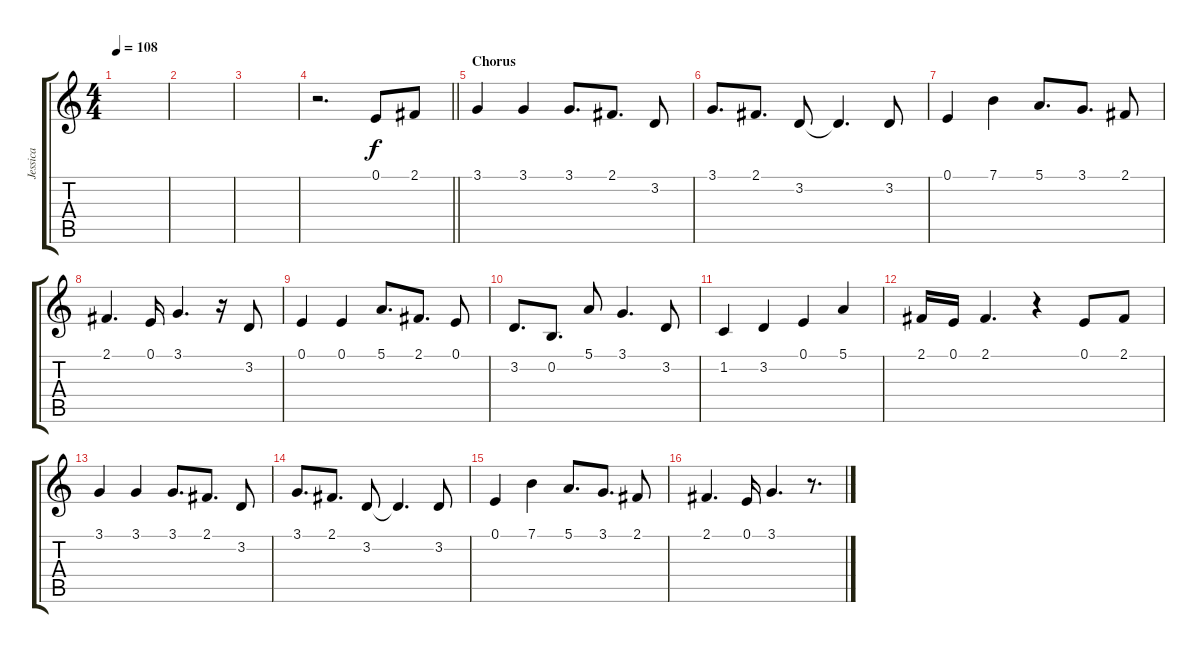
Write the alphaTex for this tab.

\track ("Jessica" "Jessica") {instrument oboe}
\staff {score tabs}
\tuning (E4 B3 G3 D3 A2 E2) {hide}
\ts (4 4)
\tempo 108
\clef g2
\ks c
|
|
|
\barLineRight lightlight
r.2{d} 0.1.8{volume 8} 2.1.8 |
\section ("" "Chorus")
3.1.4 3.1.4 3.1.8{d} 2.1.8{d} 3.2.8 |
3.1.8{d} 2.1.8{d} 3.2.8 3.2{t}.4{d} 3.2.8 |
0.1.4 7.1.4 5.1.8{d} 3.1.8{d} 2.1.8 |
2.1.4{d} 0.1.16 3.1.4{d} r.16 3.2.8 |
0.1.4 0.1.4 5.1.8{d} 2.1.8{d} 0.1.8 |
3.2.8{d} 0.2.8{d} 5.1.8 3.1.4{d} 3.2.8 |
1.2.4 3.2.4 0.1.4 5.1.4 |
2.1.16 0.1.16 2.1.4{d} r.4 0.1.8 2.1.8 |
3.1.4 3.1.4 3.1.8{d} 2.1.8{d} 3.2.8 |
3.1.8{d} 2.1.8{d} 3.2.8 3.2{t}.4{d} 3.2.8 |
0.1.4 7.1.4 5.1.8{d} 3.1.8{d} 2.1.8 |
2.1.4{d} 0.1.16 3.1.4{d} r.8{d}
